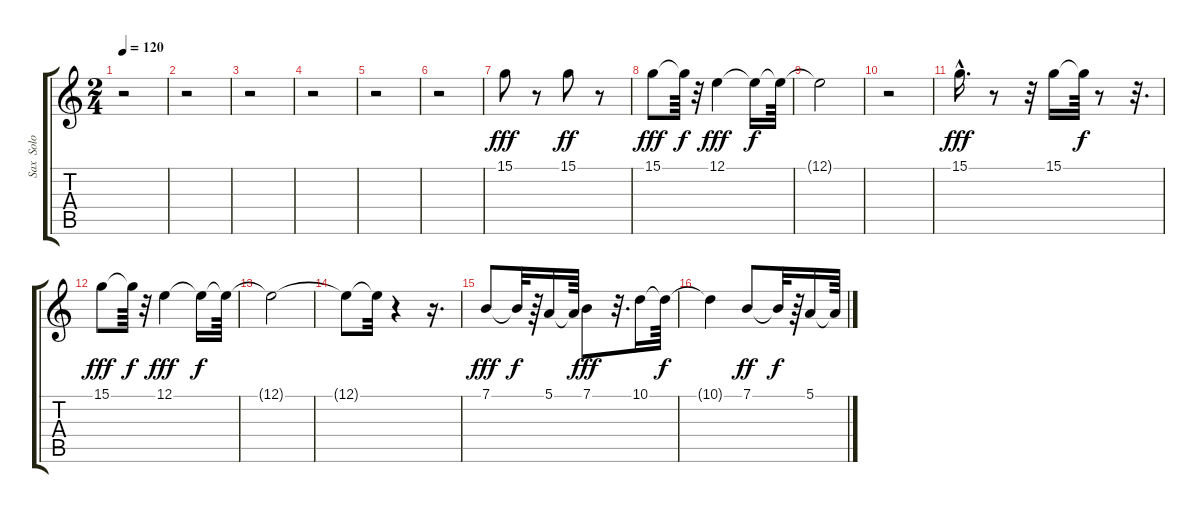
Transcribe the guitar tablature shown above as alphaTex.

\track ("Sax  Solo" "Sax  Solo") {instrument baritonesax}
\staff {score tabs}
\tuning (E4 B3 G3 D3 A2 E2) {hide}
\ts (2 4)
\tempo 120
\clef g2
\ks c
r.2{dy f} |
r.2 |
r.2 |
r.2 |
r.2 |
r.2 |
15.1.8{dy fff} r.8 15.1.8{dy ff} r.8 |
15.1.8{dy fff} 15.1{t}.64{dy f} r.32 12.1.4{dy fff} 12.1{t}.16{dy f} 12.1{t}.64 |
12.1{t}.2 |
r.2 |
15.1{hac}.16{d dy fff} r.8 r.32 15.1.16 15.1{t}.64{dy f} r.8 r.32{d} |
15.1.8{dy fff} 15.1{t}.64{dy f} r.32 12.1.4{dy fff} 12.1{t}.16{dy f} 12.1{t}.64 |
12.1{t}.2 |
12.1{t}.8 12.1{t}.32 r.4 r.16{d} |
7.1.8{dy fff} 7.1{t}.32{dy f} r.64 5.1.16 5.1{t}.64 7.1.8{dy fff} r.32{d} 10.1.16 10.1{t}.64{dy f} |
10.1{t}.4 7.1.8{dy ff} 7.1{t}.32{dy f} r.64 5.1.16 5.1{t}.64
